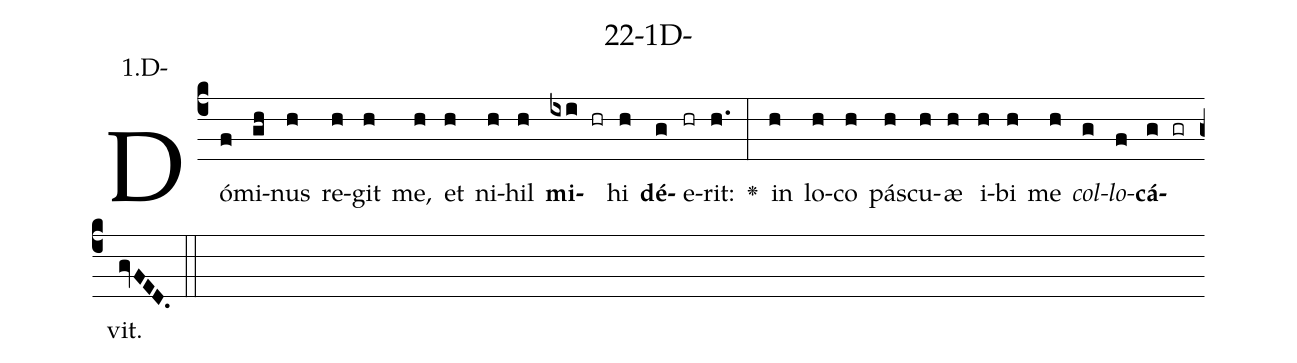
name: 22-1D-;
annotation: 1.D-;
%%
(c4)Dó(f)mi(gh)nus(h) re(h)git(h) me,(h) et(h) ni(h)hil(h) <b>mi</b>(ixi hr)hi(h) <b>dé</b>(g)e(hr)rit:(h.) <v>\greheightstar</v>(:) in(h) lo(h)co(h) pás(h)cu(h)æ(h) i(h)bi(h) me(h) <i>col</i>(g)<i>lo</i>(f)<b>cá</b>(g gr)vit.(gvFED.) (::)


%E(h) u(h) o(g) u(f) a(g) e.(gvFED.) (::)
